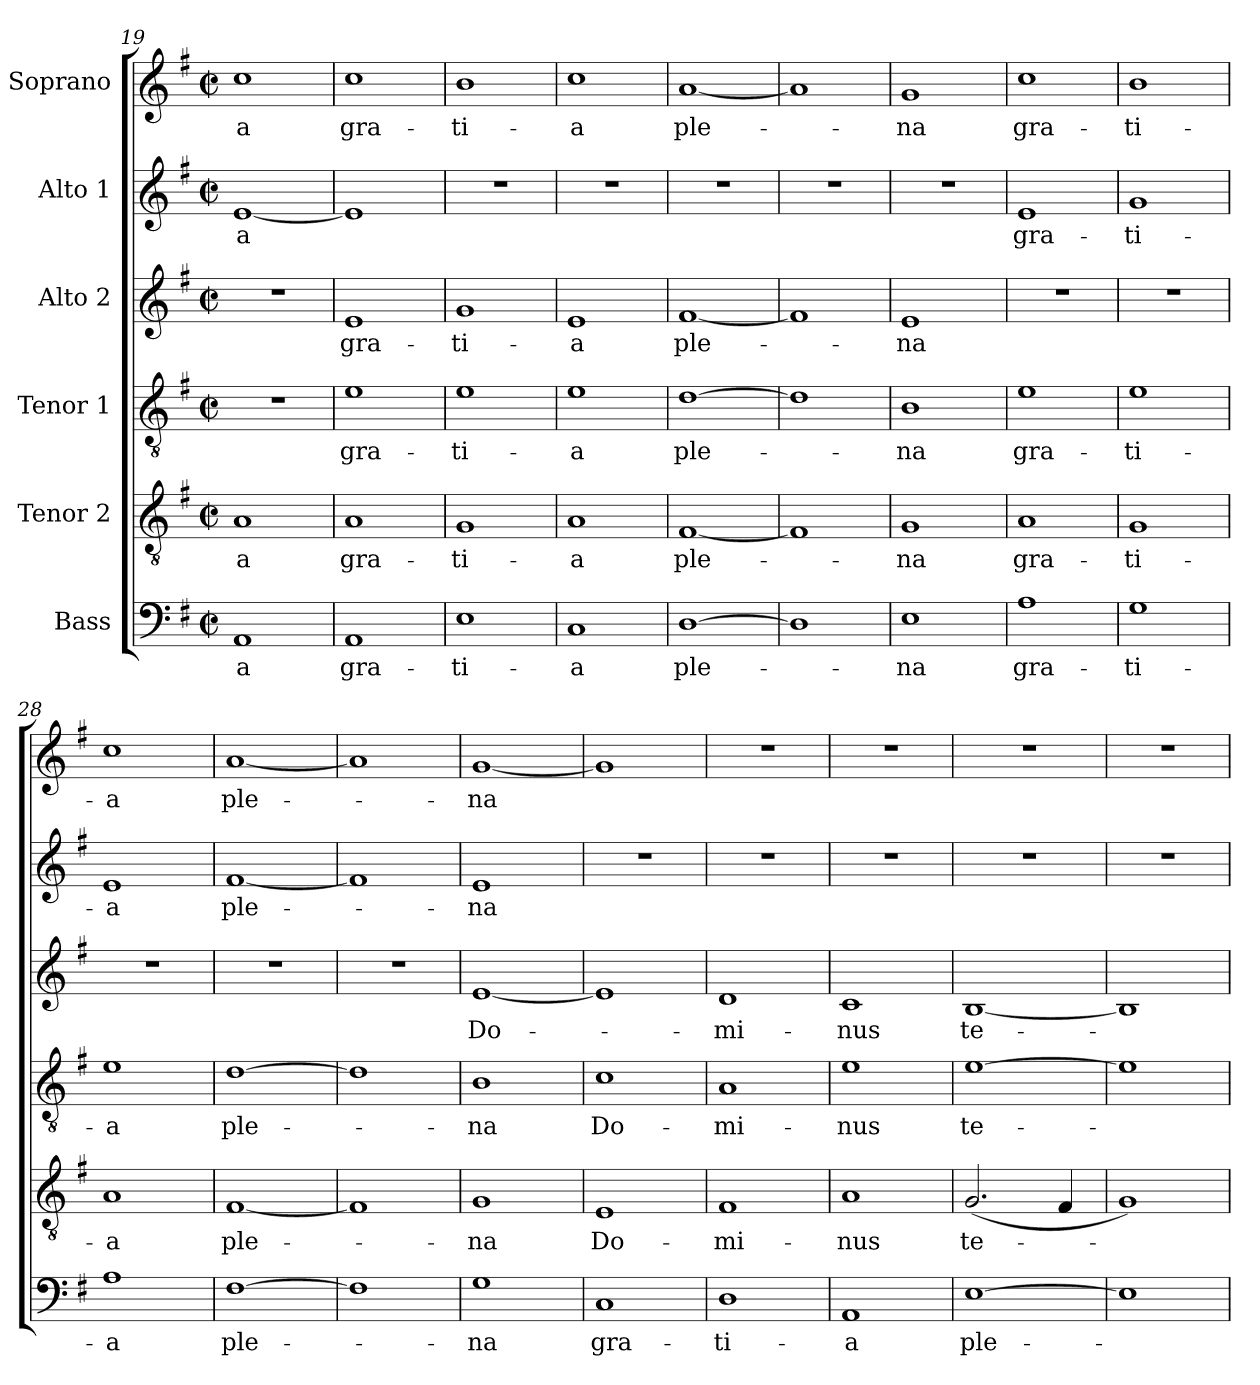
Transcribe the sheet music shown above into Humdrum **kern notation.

**kern	**text	**kern	**text	**kern	**text	**kern	**text	**kern	**text	**kern	**text
*part6	*part6	*part5	*part5	*part4	*part4	*part3	*part3	*part2	*part2	*part1	*part1
*staff6	*staff6	*staff5	*staff5	*staff4	*staff4	*staff3	*staff3	*staff2	*staff2	*staff1	*staff1
*I"Bass	*	*I"Tenor 2	*	*I"Tenor 1	*	*I"Alto 2	*	*I"Alto 1	*	*I"Soprano	*
*clefF4	*	*clefGv2	*	*clefGv2	*	*clefG2	*	*clefG2	*	*clefG2	*
*k[f#]	*	*k[f#]	*	*k[f#]	*	*k[f#]	*	*k[f#]	*	*k[f#]	*
*G:	*	*G:	*	*G:	*	*G:	*	*G:	*	*G:	*
*M2/2	*	*M2/2	*	*M2/2	*	*M2/2	*	*M2/2	*	*M2/2	*
*met(c|)	*	*met(c|)	*	*met(c|)	*	*met(c|)	*	*met(c|)	*	*met(c|)	*
=19	=19	=19	=19	=19	=19	=19	=19	=19	=19	=19	=19
!	!LO:LY:b	!	!LO:LY:b	!	!	!	!	!	!LO:LY:b	!	!LO:LY:b
1AA	-a	1A	-a	1r	.	1r	.	[1e	-a	1cc	-a
=20	=20	=20	=20	=20	=20	=20	=20	=20	=20	=20	=20
!	!LO:LY:b	!	!LO:LY:b	!	!LO:LY:b	!	!LO:LY:b	!	!	!	!LO:LY:b
1AA	gra-	1A	gra-	1e	gra-	1e	gra-	1e]	.	1cc	gra-
=21	=21	=21	=21	=21	=21	=21	=21	=21	=21	=21	=21
!	!LO:LY:b	!	!LO:LY:b	!	!LO:LY:b	!	!LO:LY:b	!	!	!	!LO:LY:b
1E	-ti-	1G	-ti-	1e	-ti-	1g	-ti-	1r	.	1b	-ti-
=22	=22	=22	=22	=22	=22	=22	=22	=22	=22	=22	=22
!	!LO:LY:b	!	!LO:LY:b	!	!LO:LY:b	!	!LO:LY:b	!	!	!	!LO:LY:b
1C	-a	1A	-a	1e	-a	1e	-a	1r	.	1cc	-a
=23	=23	=23	=23	=23	=23	=23	=23	=23	=23	=23	=23
!	!LO:LY:b	!	!LO:LY:b	!	!LO:LY:b	!	!LO:LY:b	!	!	!	!LO:LY:b
[1D	ple-	[1F#	ple-	[1d	ple-	[1f#	ple-	1r	.	[1a	ple-
=24	=24	=24	=24	=24	=24	=24	=24	=24	=24	=24	=24
1D]	.	1F#]	.	1d]	.	1f#]	.	1r	.	1a]	.
!!LO:PB:g=z
=25	=25	=25	=25	=25	=25	=25	=25	=25	=25	=25	=25
!	!LO:LY:b	!	!LO:LY:b	!	!LO:LY:b	!	!LO:LY:b	!	!	!	!LO:LY:b
1E	-na	1G	-na	1B	-na	1e	-na	1r	.	1g	-na
=26	=26	=26	=26	=26	=26	=26	=26	=26	=26	=26	=26
!	!LO:LY:b	!	!LO:LY:b	!	!LO:LY:b	!	!	!	!LO:LY:b	!	!LO:LY:b
1A	gra-	1A	gra-	1e	gra-	1r	.	1e	gra-	1cc	gra-
=27	=27	=27	=27	=27	=27	=27	=27	=27	=27	=27	=27
!	!LO:LY:b	!	!LO:LY:b	!	!LO:LY:b	!	!	!	!LO:LY:b	!	!LO:LY:b
1G	-ti-	1G	-ti-	1e	-ti-	1r	.	1g	-ti-	1b	-ti-
=28	=28	=28	=28	=28	=28	=28	=28	=28	=28	=28	=28
!	!LO:LY:b	!	!LO:LY:b	!	!LO:LY:b	!	!	!	!LO:LY:b	!	!LO:LY:b
1A	-a	1A	-a	1e	-a	1r	.	1e	-a	1cc	-a
=29	=29	=29	=29	=29	=29	=29	=29	=29	=29	=29	=29
!	!LO:LY:b	!	!LO:LY:b	!	!LO:LY:b	!	!	!	!LO:LY:b	!	!LO:LY:b
[1F#	ple-	[1F#	ple-	[1d	ple-	1r	.	[1f#	ple-	[1a	ple-
=30	=30	=30	=30	=30	=30	=30	=30	=30	=30	=30	=30
1F#]	.	1F#]	.	1d]	.	1r	.	1f#]	.	1a]	.
=31	=31	=31	=31	=31	=31	=31	=31	=31	=31	=31	=31
!	!LO:LY:b	!	!LO:LY:b	!	!LO:LY:b	!	!LO:LY:b	!	!LO:LY:b	!	!LO:LY:b
1G	-na	1G	-na	1B	-na	[1e	Do-	1e	-na	[1g	-na
=32	=32	=32	=32	=32	=32	=32	=32	=32	=32	=32	=32
!	!LO:LY:b	!	!LO:LY:b	!	!LO:LY:b	!	!	!	!	!	!
1C	gra-	1E	Do-	1c	Do-	1e]	.	1r	.	1g]	.
!!LO:LB:g=z
=33	=33	=33	=33	=33	=33	=33	=33	=33	=33	=33	=33
!	!LO:LY:b	!	!LO:LY:b	!	!LO:LY:b	!	!LO:LY:b	!	!	!	!
1D	-ti-	1F#	-mi-	1A	-mi-	1d	-mi-	1r	.	1r	.
=34	=34	=34	=34	=34	=34	=34	=34	=34	=34	=34	=34
!	!LO:LY:b	!	!LO:LY:b	!	!LO:LY:b	!	!LO:LY:b	!	!	!	!
1AA	-a	1A	-nus	1e	-nus	1c	-nus	1r	.	1r	.
=35	=35	=35	=35	=35	=35	=35	=35	=35	=35	=35	=35
!	!LO:LY:b	!	!LO:LY:b	!	!LO:LY:b	!	!LO:LY:b	!	!	!	!
[1E	ple-	(<2.G/	te-	[1e	te-	[1B	te-	1r	.	1r	.
.	.	4F#/	.	.	.	.	.	.	.	.	.
=36	=36	=36	=36	=36	=36	=36	=36	=36	=36	=36	=36
1E]	.	1G)	.	1e]	.	1B]	.	1r	.	1r	.
=	=	=	=	=	=	=	=	=	=	=	=
*-	*-	*-	*-	*-	*-	*-	*-	*-	*-	*-	*-
